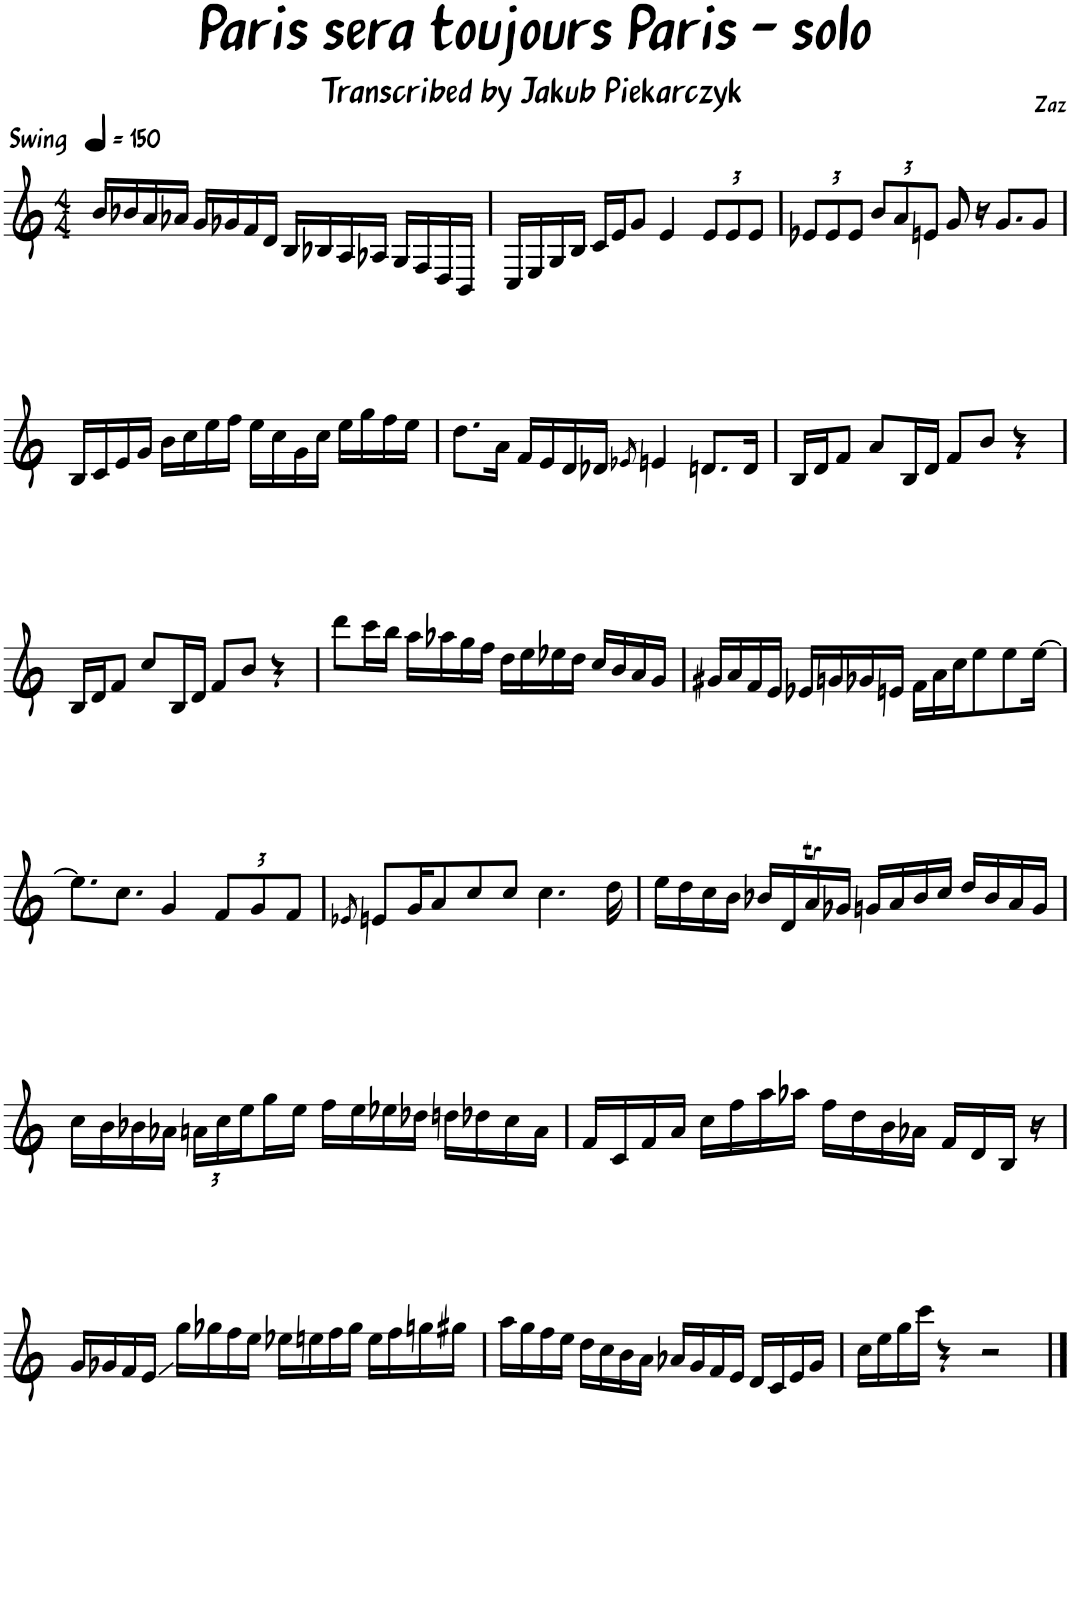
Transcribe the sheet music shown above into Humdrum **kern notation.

**kern
*part1
*staff1
*I"Piano
*I'Pno.
*clefG2
*k[]
*M4/4
*MM150
=1
!LO:TX:a:B:t=Swing
16b/LL
16b-X/
16a/
16a-X/JJ
16g/LL
16g-X/
16f/
16d/JJ
16B/LL
16B-X/
16A/
16A-X/JJ
16G/LL
16F/
16D/
16BB/JJ
=2
16C/LL
16E/
16G/
16B/JJ
16c/LL
16e/J
8g/J
4e/
*Xbrackettup
12e/L
12e/
12e/J
=3
12e-X/L
12e-/
12e-/J
12b/L
12a/
12en/J
8g/
16r
8.g/L
8g/J
!!LO:LB:g=z
=4
16B/LL
16c/
16e/
16g/JJ
16b\LL
16cc\
16ee\
16ff\JJ
16ee\LL
16cc\
16g\
16cc\JJ
16ee\LL
16gg\
16ff\
16ee\JJ
=5
8.dd\L
16a\Jk
16f/LL
16e/
16d/
16d-X/JJ
8qe-X/
4en/
8.dn/L
16d/Jk
=6
16B/LL
16d/J
8f/J
8a/L
16B/L
16d/JJ
8f/L
8b/J
4r
!!LO:LB:g=z
=7
16B/LL
16d/J
8f/J
8cc/L
16B/L
16d/JJ
8f/L
8b/J
4r
=8
8ddd\L
16ccc\L
16bb\JJ
16aa\LL
16aa-X\
16gg\
16ff\JJ
16dd\LL
16ee\
16ee-X\
16dd\JJ
16cc/LL
16b/
16a/
16g/JJ
=9
16g#X/LL
16a/
16f/
16e/JJ
16e-X/LL
16gn/
16g-X/
16en/JJ
16f\LL
16a\
16cc\J
8ee\
8ee\
[16ee\Jk
!!LO:LB:g=z
=10
8.ee\L]
8.cc\J
4g/
8f/L
8g/
8f/J
=11
8qe-X/
8en/L
16g/K
8a/
8cc/
8cc/J
4.cc\
16dd\
=12
16ee\LL
16dd\
16cc\
16b\JJ
16b-X/LL
16d/
16aT/
16g-X/JJ
16gn/LL
16a/
16b-/
16cc/JJ
16dd/LL
16b-/
16a/
16g/JJ
!!LO:LB:g=z
=13
16cc\LL
16b\
16b-X\
16a-X\JJ
24an\LL
24cc\
24ee\
16gg\
16ee\JJ
16ff\LL
16ee\
16ee-X\
16dd-X\JJ
16ddn\LL
16dd-X\
16cc\
16a\JJ
=14
16f/LL
16c/
16f/
16a/JJ
16cc\LL
16ff\
16aa\
16aa-X\JJ
16ff\LL
16dd\
16b\
16a-X\JJ
16f/LL
16d/
16B/JJ
16r
!!LO:LB:g=z
=15
16g/LL
16g-X/
16f/
16e/JJ
16gg\LL
16gg-X\
16ff\
16ee\JJ
16ee-X\LL
16een\
16ff\
16gg-\JJ
16ee\LL
16ff\
16ggn\
16gg#X\JJ
=16
16aa\LL
16gg\
16ff\
16ee\JJ
16dd\LL
16cc\
16b\
16a\JJ
16a-X/LL
16g/
16f/
16e/JJ
16d/LL
16c/
16e/
16g/JJ
=17
16cc\LL
16ee\
16gg\
16ccc\JJ
4r
2r
==
*-
